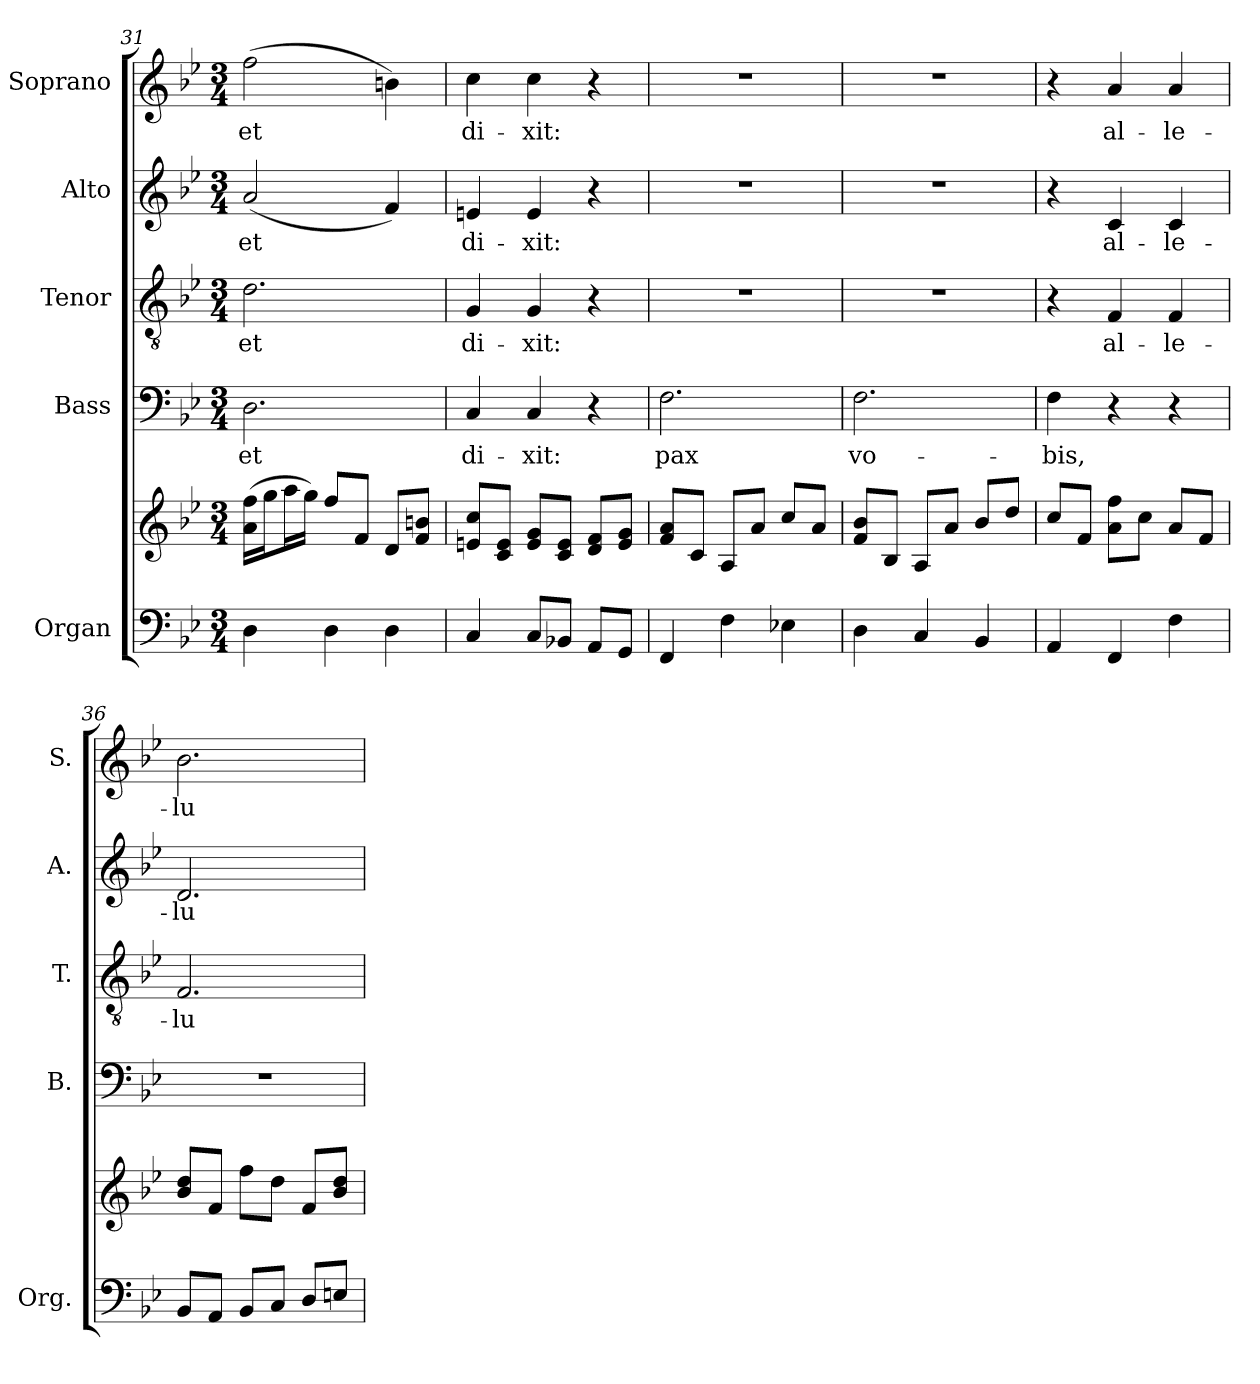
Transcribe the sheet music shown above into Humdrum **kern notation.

**kern	**kern	**kern	**text	**kern	**text	**kern	**text	**kern	**text
*part5	*part5	*part4	*part4	*part3	*part3	*part2	*part2	*part1	*part1
*staff6	*staff5	*staff4	*staff4	*staff3	*staff3	*staff2	*staff2	*staff1	*staff1
*I"Organ	*	*I"Bass	*	*I"Tenor	*	*I"Alto	*	*I"Soprano	*
*I'Org.	*	*I'B.	*	*I'T.	*	*I'A.	*	*I'S.	*
*clefF4	*clefG2	*clefF4	*	*clefGv2	*	*clefG2	*	*clefG2	*
*	*	*	*	*ITrd7c12	*	*	*	*	*
*k[b-e-]	*k[b-e-]	*k[b-e-]	*	*k[b-e-]	*	*k[b-e-]	*	*k[b-e-]	*
*B-:	*B-:	*B-:	*	*B-:	*	*B-:	*	*B-:	*
*M3/4	*M3/4	*M3/4	*	*M3/4	*	*M3/4	*	*M3/4	*
=31	=31	=31	=31	=31	=31	=31	=31	=31	=31
!	!	!	!LO:LY:b:color=#000000	!	!	!	!	!	!
!	!	!	!	!	!LO:LY:b:color=#000000	!	!	!	!
!	!	!	!	!	!	!	!LO:LY:b:color=#000000	!	!
!	!	!	!	!	!	!	!	!	!LO:LY:b:color=#000000
4Di\	(16ai\ 16ffi\LL	2.Di\	et	2.Di\	et	(2ai/	et	(2ffi\	et
.	16ggi\J	.	.	.	.	.	.	.	.
.	16aai\L	.	.	.	.	.	.	.	.
.	16ggi\JJ)	.	.	.	.	.	.	.	.
4Di\	8ffi/L	.	.	.	.	.	.	.	.
.	8fi/J	.	.	.	.	.	.	.	.
4Di\	8di/L	.	.	.	.	4fi/)	.	4bni\)	.
.	8fi/ 8bni/J	.	.	.	.	.	.	.	.
=32	=32	=32	=32	=32	=32	=32	=32	=32	=32
!	!	!	!LO:LY:b:color=#000000	!	!	!	!	!	!
!	!	!	!	!	!LO:LY:b:color=#000000	!	!	!	!
!	!	!	!	!	!	!	!LO:LY:b:color=#000000	!	!
!	!	!	!	!	!	!	!	!	!LO:LY:b:color=#000000
4Ci/	8eni/ 8cci/L	4Ci/	di-	4GGi/	di-	4eni/	di-	4cci\	di-
.	8ci/ 8ei/J	.	.	.	.	.	.	.	.
!	!	!	!LO:LY:b:color=#000000	!	!	!	!	!	!
!	!	!	!	!	!LO:LY:b:color=#000000	!	!	!	!
!	!	!	!	!	!	!	!LO:LY:b:color=#000000	!	!
!	!	!	!	!	!	!	!	!	!LO:LY:b:color=#000000
8Ci/L	8ei/ 8gi/L	4Ci/	-xit:	4GGi/	-xit:	4ei/	-xit:	4cci\	-xit:
8BB-Xi/J	8ci/ 8ei/J	.	.	.	.	.	.	.	.
8AAi/L	8di/ 8fi/L	4r	.	4r	.	4r	.	4r	.
8GGi/J	8ei/ 8gi/J	.	.	.	.	.	.	.	.
=33	=33	=33	=33	=33	=33	=33	=33	=33	=33
!	!	!	!LO:LY:b:color=#000000	!LO:N:vis=1	!	!LO:N:vis=1	!	!LO:N:vis=1	!
4FFi/	8fi/ 8ai/L	2.Fi\	pax	2.r	.	2.r	.	2.r	.
.	8ci/J	.	.	.	.	.	.	.	.
4Fi\	8Ai/L	.	.	.	.	.	.	.	.
.	8ai/J	.	.	.	.	.	.	.	.
4E-Xi\	8cci/L	.	.	.	.	.	.	.	.
.	8ai/J	.	.	.	.	.	.	.	.
=34	=34	=34	=34	=34	=34	=34	=34	=34	=34
!	!	!	!LO:LY:b:color=#000000	!LO:N:vis=1	!	!LO:N:vis=1	!	!LO:N:vis=1	!
4Di\	8fi/ 8b-i/L	2.Fi\	vo-	2.r	.	2.r	.	2.r	.
.	8B-i/J	.	.	.	.	.	.	.	.
4Ci/	8Ai/L	.	.	.	.	.	.	.	.
.	8ai/J	.	.	.	.	.	.	.	.
4BB-i/	8b-i/L	.	.	.	.	.	.	.	.
.	8ddi/J	.	.	.	.	.	.	.	.
!!LO:PB:g=z
=35	=35	=35	=35	=35	=35	=35	=35	=35	=35
!	!	!	!LO:LY:b:color=#000000	!	!	!	!	!	!
4AAi/	8cci/L	4Fi\	-bis,	4r	.	4r	.	4r	.
.	8fi/J	.	.	.	.	.	.	.	.
!	!	!	!	!	!LO:LY:b:color=#000000	!	!	!	!
!	!	!	!	!	!	!	!LO:LY:b:color=#000000	!	!
!	!	!	!	!	!	!	!	!	!LO:LY:b:color=#000000
4FFi/	8ai\ 8ffi\L	4r	.	4FFi/	al-	4ci/	al-	4ai/	al-
.	8cci\J	.	.	.	.	.	.	.	.
!	!	!	!	!	!LO:LY:b:color=#000000	!	!	!	!
!	!	!	!	!	!	!	!LO:LY:b:color=#000000	!	!
!	!	!	!	!	!	!	!	!	!LO:LY:b:color=#000000
4Fi\	8ai/L	4r	.	4FFi/	-le-	4ci/	-le-	4ai/	-le-
.	8fi/J	.	.	.	.	.	.	.	.
=36	=36	=36	=36	=36	=36	=36	=36	=36	=36
!	!	!LO:N:vis=1	!	!	!	!	!	!	!
!	!	!	!	!	!LO:LY:b:color=#000000	!	!	!	!
!	!	!	!	!	!	!	!LO:LY:b:color=#000000	!	!
!	!	!	!	!	!	!	!	!	!LO:LY:b:color=#000000
8BB-i/L	8b-i/ 8ddi/L	2.r	.	2.FFi/	-lu-	2.di/	-lu-	2.b-i\	-lu-
8AAi/J	8fi/J	.	.	.	.	.	.	.	.
8BB-i/L	8ffi\L	.	.	.	.	.	.	.	.
8Ci/J	8ddi\J	.	.	.	.	.	.	.	.
8Di/L	8fi/L	.	.	.	.	.	.	.	.
8Eni/J	8b-i/ 8ddi/J	.	.	.	.	.	.	.	.
=	=	=	=	=	=	=	=	=	=
*-	*-	*-	*-	*-	*-	*-	*-	*-	*-
